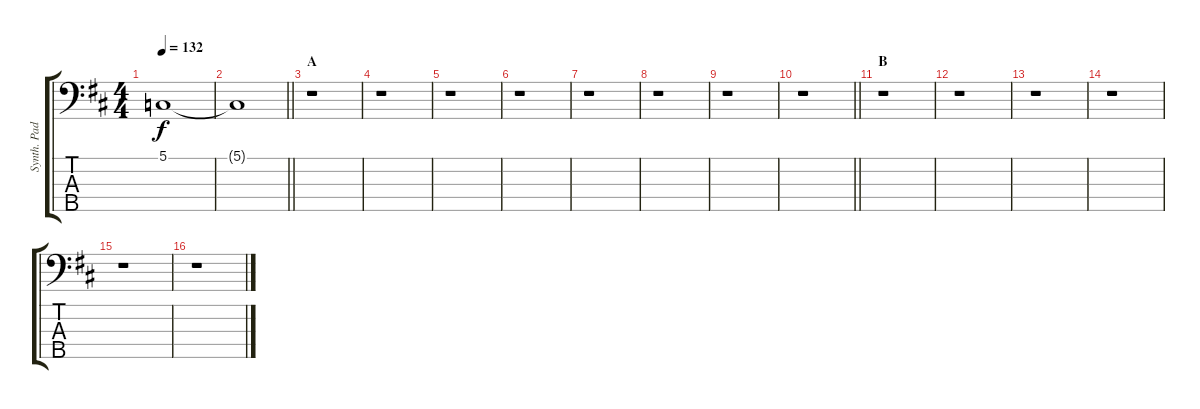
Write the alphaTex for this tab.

\track ("Synth. Pad VI" "Synth. Pad") {instrument pad2warm}
\staff {score tabs}
\tuning (G2 D2 A1 E1 B0) {hide}
\ts (4 4)
\tempo 132
\clef f4
\ks d
5.1.1{dy f} |
\barLineRight lightlight
5.1{t}.1 |
\section ("" "A")
r.1 |
r.1 |
r.1 |
r.1 |
r.1 |
r.1 |
r.1 |
\barLineRight lightlight
r.1 |
\section ("" "B")
r.1 |
r.1 |
r.1 |
r.1 |
r.1 |
r.1
